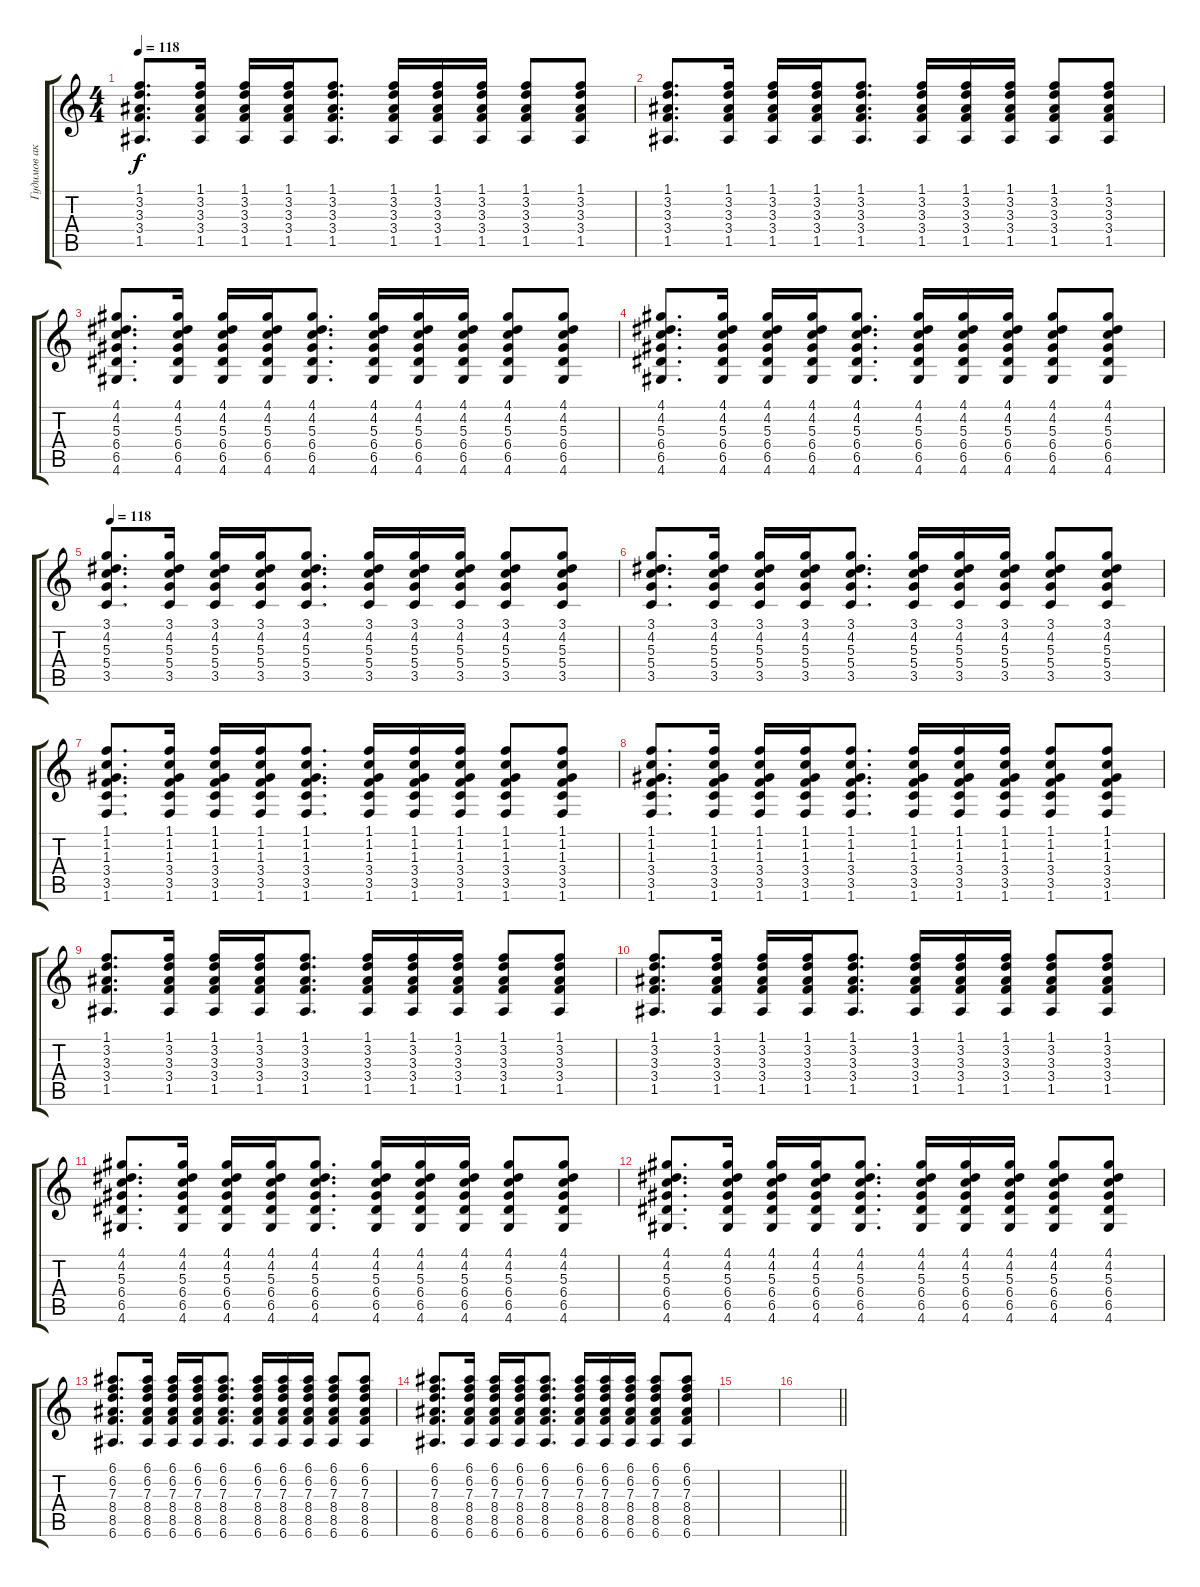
\track ("Гудимов аккорды" "Гудимов ак") {instrument acousticguitarsteel}
\staff {score tabs}
\tuning (E4 B3 G3 D3 A2 E2) {hide}
\ts (4 4)
\tempo 118
\clef g2
\ks c
(1.1 3.2 3.3 3.4 1.5).8{d dy f} (1.1 3.2 3.3 3.4 1.5).16 (1.1 3.2 3.3 3.4 1.5).16 (1.1 3.2 3.3 3.4 1.5).16 (1.1 3.2 3.3 3.4 1.5).8{d} (1.1 3.2 3.3 3.4 1.5).16 (1.1 3.2 3.3 3.4 1.5).16 (1.1 3.2 3.3 3.4 1.5).16 (1.1 3.2 3.3 3.4 1.5).8 (1.1 3.2 3.3 3.4 1.5).8 |
(1.1 3.2 3.3 3.4 1.5).8{d} (1.1 3.2 3.3 3.4 1.5).16 (1.1 3.2 3.3 3.4 1.5).16 (1.1 3.2 3.3 3.4 1.5).16 (1.1 3.2 3.3 3.4 1.5).8{d} (1.1 3.2 3.3 3.4 1.5).16 (1.1 3.2 3.3 3.4 1.5).16 (1.1 3.2 3.3 3.4 1.5).16 (1.1 3.2 3.3 3.4 1.5).8 (1.1 3.2 3.3 3.4 1.5).8 |
(4.1 4.2 5.3 6.4 6.5 4.6).8{d} (4.1 4.2 5.3 6.4 6.5 4.6).16 (4.1 4.2 5.3 6.4 6.5 4.6).16 (4.1 4.2 5.3 6.4 6.5 4.6).16 (4.1 4.2 5.3 6.4 6.5 4.6).8{d} (4.1 4.2 5.3 6.4 6.5 4.6).16 (4.1 4.2 5.3 6.4 6.5 4.6).16 (4.1 4.2 5.3 6.4 6.5 4.6).16 (4.1 4.2 5.3 6.4 6.5 4.6).8 (4.1 4.2 5.3 6.4 6.5 4.6).8 |
(4.1 4.2 5.3 6.4 6.5 4.6).8{d} (4.1 4.2 5.3 6.4 6.5 4.6).16 (4.1 4.2 5.3 6.4 6.5 4.6).16 (4.1 4.2 5.3 6.4 6.5 4.6).16 (4.1 4.2 5.3 6.4 6.5 4.6).8{d} (4.1 4.2 5.3 6.4 6.5 4.6).16 (4.1 4.2 5.3 6.4 6.5 4.6).16 (4.1 4.2 5.3 6.4 6.5 4.6).16 (4.1 4.2 5.3 6.4 6.5 4.6).8 (4.1 4.2 5.3 6.4 6.5 4.6).8 |
\tempo 118
(3.1 4.2 5.3 5.4 3.5).8{d} (3.1 4.2 5.3 5.4 3.5).16 (3.1 4.2 5.3 5.4 3.5).16 (3.1 4.2 5.3 5.4 3.5).16 (3.1 4.2 5.3 5.4 3.5).8{d} (3.1 4.2 5.3 5.4 3.5).16 (3.1 4.2 5.3 5.4 3.5).16 (3.1 4.2 5.3 5.4 3.5).16 (3.1 4.2 5.3 5.4 3.5).8 (3.1 4.2 5.3 5.4 3.5).8 |
(3.1 4.2 5.3 5.4 3.5).8{d} (3.1 4.2 5.3 5.4 3.5).16 (3.1 4.2 5.3 5.4 3.5).16 (3.1 4.2 5.3 5.4 3.5).16 (3.1 4.2 5.3 5.4 3.5).8{d} (3.1 4.2 5.3 5.4 3.5).16 (3.1 4.2 5.3 5.4 3.5).16 (3.1 4.2 5.3 5.4 3.5).16 (3.1 4.2 5.3 5.4 3.5).8 (3.1 4.2 5.3 5.4 3.5).8 |
(1.1 1.2 1.3 3.4 3.5 1.6).8{d} (1.1 1.2 1.3 3.4 3.5 1.6).16 (1.1 1.2 1.3 3.4 3.5 1.6).16 (1.1 1.2 1.3 3.4 3.5 1.6).16 (1.1 1.2 1.3 3.4 3.5 1.6).8{d} (1.1 1.2 1.3 3.4 3.5 1.6).16 (1.1 1.2 1.3 3.4 3.5 1.6).16 (1.1 1.2 1.3 3.4 3.5 1.6).16 (1.1 1.2 1.3 3.4 3.5 1.6).8 (1.1 1.2 1.3 3.4 3.5 1.6).8 |
(1.1 1.2 1.3 3.4 3.5 1.6).8{d} (1.1 1.2 1.3 3.4 3.5 1.6).16 (1.1 1.2 1.3 3.4 3.5 1.6).16 (1.1 1.2 1.3 3.4 3.5 1.6).16 (1.1 1.2 1.3 3.4 3.5 1.6).8{d} (1.1 1.2 1.3 3.4 3.5 1.6).16 (1.1 1.2 1.3 3.4 3.5 1.6).16 (1.1 1.2 1.3 3.4 3.5 1.6).16 (1.1 1.2 1.3 3.4 3.5 1.6).8 (1.1 1.2 1.3 3.4 3.5 1.6).8 |
(1.1 3.2 3.3 3.4 1.5).8{d} (1.1 3.2 3.3 3.4 1.5).16 (1.1 3.2 3.3 3.4 1.5).16 (1.1 3.2 3.3 3.4 1.5).16 (1.1 3.2 3.3 3.4 1.5).8{d} (1.1 3.2 3.3 3.4 1.5).16 (1.1 3.2 3.3 3.4 1.5).16 (1.1 3.2 3.3 3.4 1.5).16 (1.1 3.2 3.3 3.4 1.5).8 (1.1 3.2 3.3 3.4 1.5).8 |
(1.1 3.2 3.3 3.4 1.5).8{d} (1.1 3.2 3.3 3.4 1.5).16 (1.1 3.2 3.3 3.4 1.5).16 (1.1 3.2 3.3 3.4 1.5).16 (1.1 3.2 3.3 3.4 1.5).8{d} (1.1 3.2 3.3 3.4 1.5).16 (1.1 3.2 3.3 3.4 1.5).16 (1.1 3.2 3.3 3.4 1.5).16 (1.1 3.2 3.3 3.4 1.5).8 (1.1 3.2 3.3 3.4 1.5).8 |
(4.1 4.2 5.3 6.4 6.5 4.6).8{d} (4.1 4.2 5.3 6.4 6.5 4.6).16 (4.1 4.2 5.3 6.4 6.5 4.6).16 (4.1 4.2 5.3 6.4 6.5 4.6).16 (4.1 4.2 5.3 6.4 6.5 4.6).8{d} (4.1 4.2 5.3 6.4 6.5 4.6).16 (4.1 4.2 5.3 6.4 6.5 4.6).16 (4.1 4.2 5.3 6.4 6.5 4.6).16 (4.1 4.2 5.3 6.4 6.5 4.6).8 (4.1 4.2 5.3 6.4 6.5 4.6).8 |
(4.1 4.2 5.3 6.4 6.5 4.6).8{d} (4.1 4.2 5.3 6.4 6.5 4.6).16 (4.1 4.2 5.3 6.4 6.5 4.6).16 (4.1 4.2 5.3 6.4 6.5 4.6).16 (4.1 4.2 5.3 6.4 6.5 4.6).8{d} (4.1 4.2 5.3 6.4 6.5 4.6).16 (4.1 4.2 5.3 6.4 6.5 4.6).16 (4.1 4.2 5.3 6.4 6.5 4.6).16 (4.1 4.2 5.3 6.4 6.5 4.6).8 (4.1 4.2 5.3 6.4 6.5 4.6).8 |
(6.1 6.2 7.3 8.4 8.5 6.6).8{d} (6.1 6.2 7.3 8.4 8.5 6.6).16 (6.1 6.2 7.3 8.4 8.5 6.6).16 (6.1 6.2 7.3 8.4 8.5 6.6).16 (6.1 6.2 7.3 8.4 8.5 6.6).8{d} (6.1 6.2 7.3 8.4 8.5 6.6).16 (6.1 6.2 7.3 8.4 8.5 6.6).16 (6.1 6.2 7.3 8.4 8.5 6.6).16 (6.1 6.2 7.3 8.4 8.5 6.6).8 (6.1 6.2 7.3 8.4 8.5 6.6).8 |
(6.1 6.2 7.3 8.4 8.5 6.6).8{d} (6.1 6.2 7.3 8.4 8.5 6.6).16 (6.1 6.2 7.3 8.4 8.5 6.6).16 (6.1 6.2 7.3 8.4 8.5 6.6).16 (6.1 6.2 7.3 8.4 8.5 6.6).8{d} (6.1 6.2 7.3 8.4 8.5 6.6).16 (6.1 6.2 7.3 8.4 8.5 6.6).16 (6.1 6.2 7.3 8.4 8.5 6.6).16 (6.1 6.2 7.3 8.4 8.5 6.6).8 (6.1 6.2 7.3 8.4 8.5 6.6).8 |
|
\barLineRight lightlight
